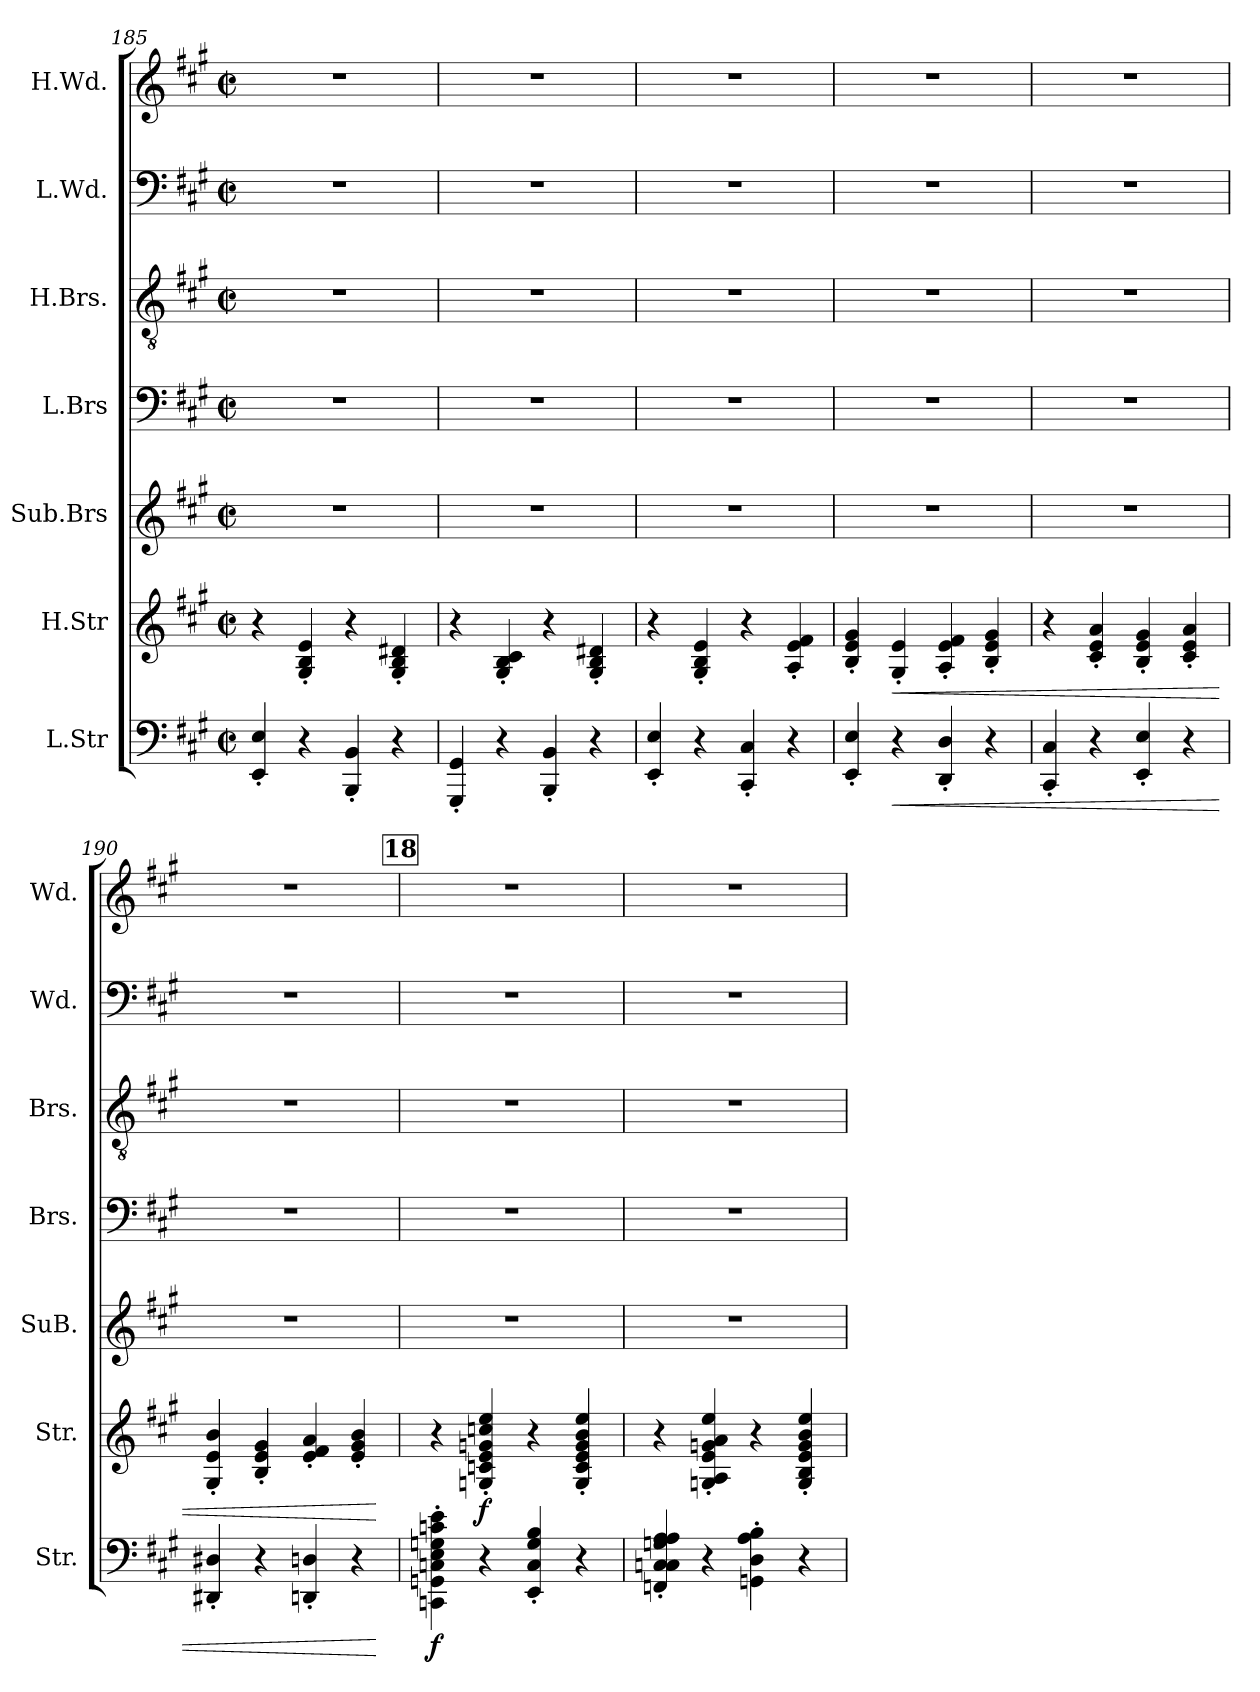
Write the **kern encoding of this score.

**kern	**dynam	**kern	**dynam	**kern	**kern	**kern	**kern	**kern
*part7	*part7	*part6	*part6	*part5	*part4	*part3	*part2	*part1
*staff7	*staff7	*staff6	*staff6	*staff5	*staff4	*staff3	*staff2	*staff1
*I"L.Str	*	*I"H.Str	*	*I"Sub.Brs	*I"L.Brs	*I"H.Brs.	*I"L.Wd.	*I"H.Wd.
*I'Str.	*	*I'Str.	*	*I'SuB.	*I'Brs.	*I'Brs.	*I'Wd.	*I'Wd.
*clefF4	*	*clefG2	*	*clefG2	*clefF4	*clefGv2	*clefF4	*clefG2
*k[f#c#g#]	*	*k[f#c#g#]	*	*k[f#c#g#]	*k[f#c#g#]	*k[f#c#g#]	*k[f#c#g#]	*k[f#c#g#]
*M2/2	*	*M2/2	*	*M2/2	*M2/2	*M2/2	*M2/2	*M2/2
*met(c|)	*	*met(c|)	*	*met(c|)	*met(c|)	*met(c|)	*met(c|)	*met(c|)
=185	=185	=185	=185	=185	=185	=185	=185	=185
4EE/' 4E/'	.	4r	.	1r	1r	1r	1r	1r
4r	.	4G#/' 4B/' 4e/'	.	.	.	.	.	.
4BBB/' 4BB/'	.	4r	.	.	.	.	.	.
4r	.	4G#/' 4B/' 4d#X/'	.	.	.	.	.	.
=186	=186	=186	=186	=186	=186	=186	=186	=186
4GGG#/' 4GG#/'	.	4r	.	1r	1r	1r	1r	1r
4r	.	4G#/' 4B/' 4c#/'	.	.	.	.	.	.
4BBB/' 4BB/'	.	4r	.	.	.	.	.	.
4r	.	4G#/' 4B/' 4d#X/'	.	.	.	.	.	.
=187	=187	=187	=187	=187	=187	=187	=187	=187
4EE/' 4E/'	.	4r	.	1r	1r	1r	1r	1r
4r	.	4G#/' 4B/' 4e/'	.	.	.	.	.	.
4CC#/' 4C#/'	.	4r	.	.	.	.	.	.
4r	.	4A/' 4e/' 4f#/'	.	.	.	.	.	.
!!LO:LB:g=z
=188	=188	=188	=188	=188	=188	=188	=188	=188
4EE/' 4E/'	.	4B/' 4e/' 4g#/'	.	1r	1r	1r	1r	1r
!	!LO:HP:b	!	!LO:HP:b	!	!	!	!	!
4r	<	4G#/' 4e/'	<	.	.	.	.	.
4DD/' 4D/'	.	4A/' 4e/' 4f#/'	.	.	.	.	.	.
4r	.	4B/' 4e/' 4g#/'	.	.	.	.	.	.
=189	=189	=189	=189	=189	=189	=189	=189	=189
4CC#/' 4C#/'	.	4r	.	1r	1r	1r	1r	1r
4r	.	4c#/' 4e/' 4a/'	.	.	.	.	.	.
4EE/' 4E/'	.	4B/' 4e/' 4g#/'	.	.	.	.	.	.
4r	.	4c#/' 4e/' 4a/'	.	.	.	.	.	.
=190	=190	=190	=190	=190	=190	=190	=190	=190
4DD#X/' 4D#X/'	.	4G#/' 4e/' 4b/'	.	1r	1r	1r	1r	1r
4r	.	4B/' 4e/' 4g#/'	.	.	.	.	.	.
4DDn/' 4Dn/'	.	4e/' 4f#/' 4a/'	.	.	.	.	.	.
4r	.	4e/' 4g#/' 4b/'	.	.	.	.	.	.
.	[	.	[	.	.	.	.	.
!!LO:REH:place=s1:a:B:fs=14:t=18
=191	=191	=191	=191	=191	=191	=191	=191	=191
!	!LO:DY:b	!	!	!	!	!	!	!
4CCn\' 4GGn\' 4Cn\' 4E\' 4Gn\' 4cn\' 4e\'	f	4r	.	1r	1r	1r	1r	1r
!	!	!	!LO:DY:b	!	!	!	!	!
4r	.	4Gn/' 4cn/' 4e/' 4gn/' 4ccn/' 4ee/'	f	.	.	.	.	.
4EE/' 4C/' 4G/' 4B/'	.	4r	.	.	.	.	.	.
4r	.	4G/' 4c/' 4e/' 4g/' 4b/' 4ee/'	.	.	.	.	.	.
=192	=192	=192	=192	=192	=192	=192	=192	=192
4FFn/' 4Cn/' 4C/' 4Gn/' 4A/' 4A/'	.	4r	.	1r	1r	1r	1r	1r
4r	.	4Gn/' 4A/' 4e/' 4gn/' 4a/' 4ee/'	.	.	.	.	.	.
4GGn\' 4D\' 4A\' 4B\'	.	4r	.	.	.	.	.	.
4r	.	4G/' 4B/' 4e/' 4g/' 4b/' 4ee/'	.	.	.	.	.	.
=	=	=	=	=	=	=	=	=
*-	*-	*-	*-	*-	*-	*-	*-	*-
